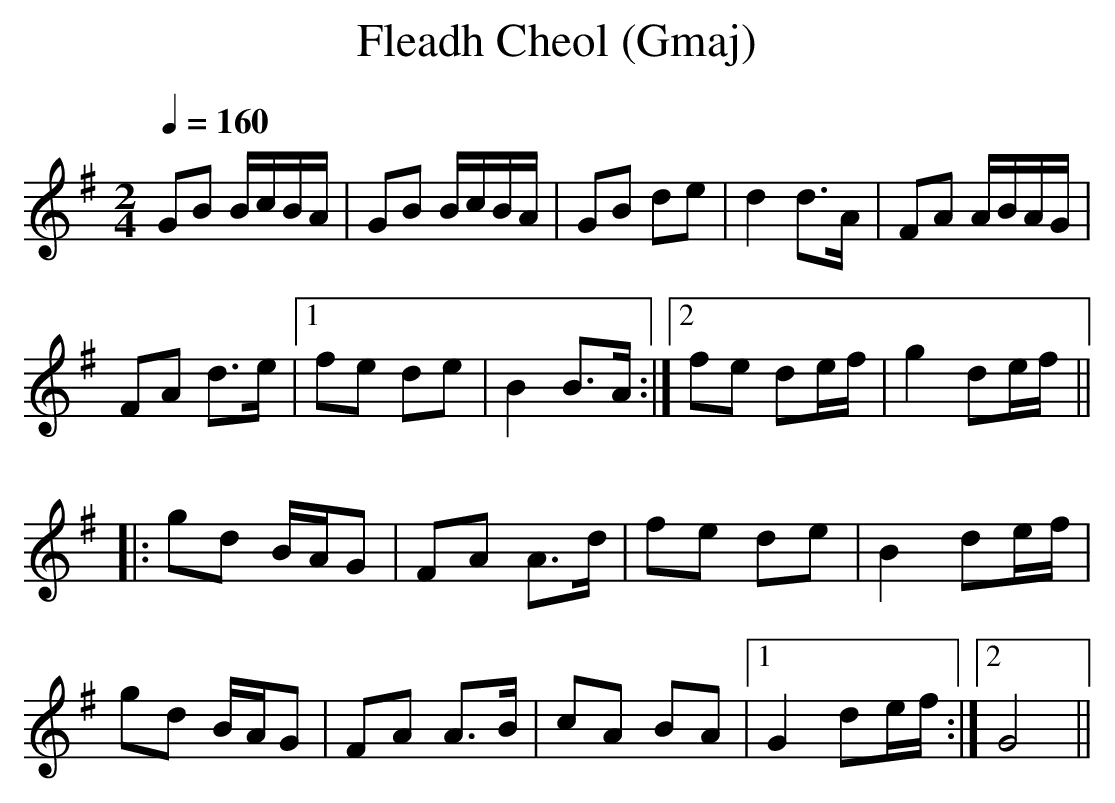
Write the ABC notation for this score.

X:1
T:Fleadh Cheol (Gmaj)
Q:1/4=160
M:2/4
L:1/8
K:Gmaj
GB B/c/B/A/|GB B/c/B/A/|GB de|d2 d>A|FA A/B/A/G/|
FA d>e|1fe de|B2 B>A:|2fe de/f/|g2 de/f/||
|:gd B/A/G|FA A>d|fe de|B2 de/f/|
gd B/A/G|FA A>B|cA BA|1G2 de/f/:|2G4||
